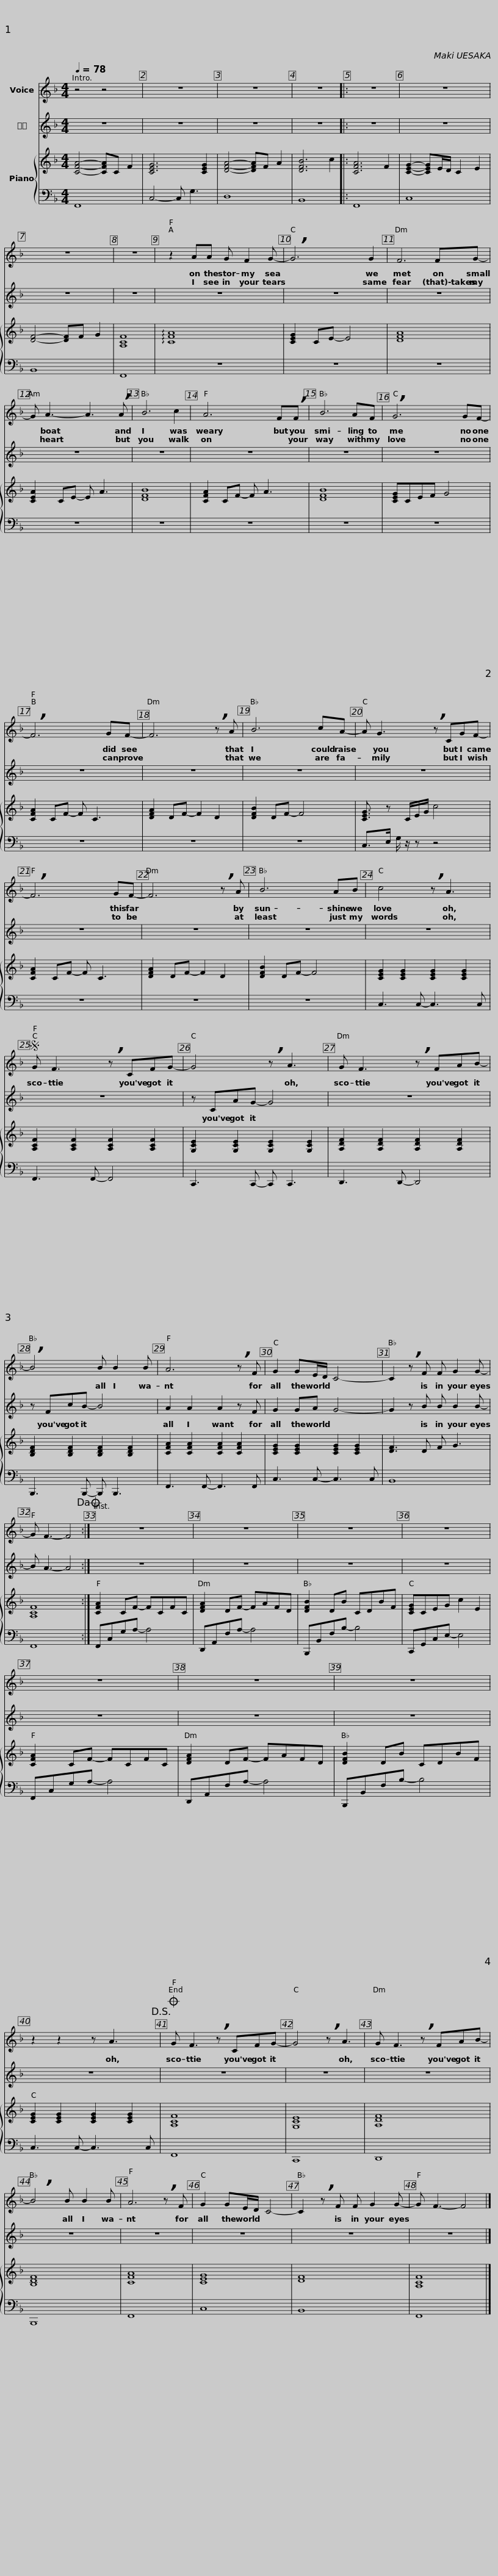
X:1
%%score 1 2 { 3 | 4 }
L:1/8
Q:1/4=78
M:4/4
I:linebreak $
K:F
V:1 treble
V:2 treble
V:3 treble
V:4 bass
V:1
 z4 z4 | z8 | z8 | z8 |:$ z8 | %5
 z8 | z8 | z8 |$ z2 AA G F2 G- | !breath!G6 G2 | %10
 F6 FG- | G A3- A3 !breath!A |$ B6 c2 | A6 F!breath!F | B6 AF | %15
 !breath!G6 GF- |$ !breath!F6 GF- | F6 !breath!z A | B6 cA- | A G3 !breath!z CGF- |$ %20
 !breath!F6 GF- | F6 !breath!z A | B6 AB | c4 !breath!z A3 |$S G F3 !breath!z CFG- | %25
 G4 !breath!z A3 | G F3 !breath!z FAB- | !breath!B4 B B2 B |$ A6 !breath!z F | G2 GE/D/ C4- | %30
 C2 !breath!z F F G2 G- | G F3- F4!dacoda! :|$ z8 | z8 | z8 | %35
 z8 |$ z8 | z8 | z8 | z2 z2 z A3!D.S.! |$ %40
O G F3 !breath!z CFG- | G4 !breath!z A3 | G F3 !breath!z FAB- | !breath!B4 B B2 B |$ A6 !breath!z F | %45
 G2 GE/D/ C4- | C2 !breath!z F F G2 G- | G F3- F4 |] %48
V:2
 z8 | z8 | z8 | z8 |:$ z8 | %5
 z8 | z8 | z8 |$ z8 | z8 | %10
 z8 | z8 |$ z8 | z8 | z8 | %15
 z8 |$ z8 | z8 | z8 | z8 |$ %20
 z8 | z8 | z8 | z8 |$ z8 | %25
 z CAG- G4 | z8 | z FcB- B4 |$ A2 A2 A2 z F | G2 GA G4- | %30
 G2 z B B B2 B- | B A3- A4 :|$ z8 | z8 | z8 | %35
 z8 |$ z8 | z8 | z8 | z8 |$ %40
 z8 | z8 | z8 | z8 |$ z8 | %45
 z8 | z8 | z8 |] %48
V:3
 [CFA]4- [CFA]C F2 | [CEG]6 [CEG]2 | [DFA]4- [DFA]F A2 | [DFB]6 c2 |:$ [CFA]6 F2 | %5
 [CEG]2- [CEG]E/D/ C2 E2 | [DF]4- [DF]F G2 | [A,CF]8 |$ !arpeggio![CFA]8 | [CEG]2 CE- E4 | %10
 [DFA]8 | [CEA]2 CE- E A3 |$ [DFB]8 | [CFA]2 CF- F A3 | [DFB]8 | %15
 [CEG]CEF G4 |$ [CFA]2 CF- F C3 | [DFA]2 DF- F2 D2 | [DFB]2 DF- F4 | [CEG]3/2 z C/E/G/ c4 |$ %20
 [CFA]2 CF- F C3 | [DFA]2 DF- F2 D2 | [DFB]2 DF- F4 | [CEG]2 [CEG]2 [CEG]2 [CEG]2 |$ [A,CF]2 [A,CF]2 [A,CF]2 [A,CF]2 | %25
 [G,CE]2 [G,CE]2 [G,CE]2 [G,CE]2 | [A,DF]2 [A,DF]2 [A,DF]2 [A,DF]2 | [B,DF]2 [B,DF]2 [B,DF]2 [B,DF]2 |$ [CFA]2 [CFA]2 [CFA]2 [CFA]2 | [CEG]2 [CEG]2 [CEG]2 [CEG]2 | %30
 [DF]3 D F G3 | [A,CF]8 :|$ [CFA]2 CF- FCFC | [DFA]2 DF- FAFD | [DFB]2 DB CDBF | %35
 [CEG]CEG c2 E2 |$ [CFA]2 CF- FCFC | [DFA]2 DF- FAFD | [DFB]2 DB CDBF | [CEG]2 [CEG]2 [CEG]2 [CEG]2 |$ %40
 [A,CF]8 | [G,CE]8 | [A,DF]8 | [B,DF]8 |$ [CFA]8 | %45
 [CEG]8 | [DF]8 | [A,CF]8 |] %48
V:4
 F,,8 | C,4- C, G,3 | D,8 | B,,8 |:$ F,,8 | %5
 C,8 | B,,8 | F,,8 |$ z8 | z8 | %10
 z8 | z8 |$ z8 | z8 | z8 | %15
 z8 |$ z8 | z8 | z8 | C,>E, G,/ z/ z z4 |$ %20
 z8 | z8 | z8 | C,3 C,- C,3 C, |$ F,,3 F,,- F,,4 | %25
 C,,3 C,,- C,, C,,3 | D,,3 D,,- D,,4 | B,,,3 B,,,- B,,, B,,,3 |$ F,,3 F,,- F,,3 F,, | C,3 C,- C,3 C, | %30
 B,,8 | F,,8 :|$ F,,C,G,A,- A,4 | D,,A,,F,A,- A,4 | B,,,B,,F,B,- B,4 | %35
 C,,G,,C,E,- E,4 |$ F,,C,G,A,- A,4 | D,,A,,F,A,- A,4 | B,,,B,,F,B,- B,4 | C,3 C,- C,3 C, |$ %40
 F,,8 | C,,8 | D,,8 | B,,,8 |$ F,,8 | %45
 C,8 | B,,8 | F,,8 |] %48
